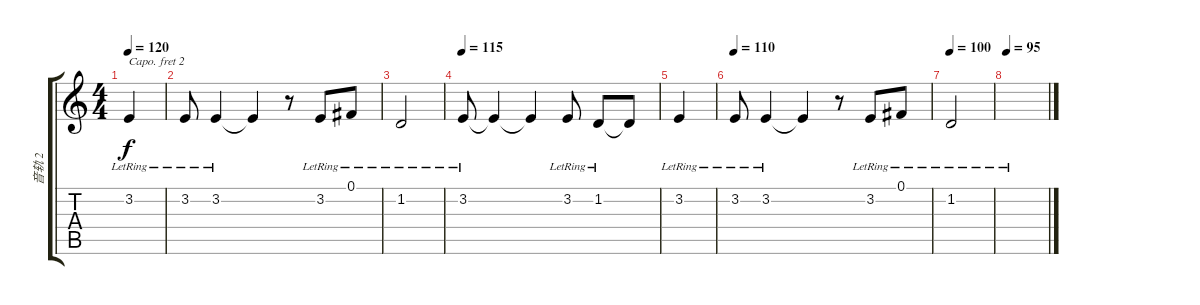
\track ("音轨 2" "音轨 2") {instrument electricgrandpiano}
\staff {score tabs}
\capo 2
\tuning (E4 B3 G3 D3 A2 E2) {hide}
\ts (4 4)
\tempo 120
\clef g2
\ks c
3.2{lr}.4{dy f} |
3.2{lr}.8 3.2{lr}.4 3.2{t}.4 r.8 3.2{lr}.8 0.1{lr}.8 |
1.2{lr}.2 |
\tempo 115
3.2{lr}.8 3.2{t}.4 3.2{t}.4 3.2{lr}.8 1.2{lr}.8 1.2{t}.8 |
3.2{lr}.4 |
\tempo 110
3.2{lr}.8 3.2{lr}.4 3.2{t}.4 r.8 3.2{lr}.8 0.1{lr}.8 |
\tempo 100
1.2{lr}.2 |
\tempo 95
